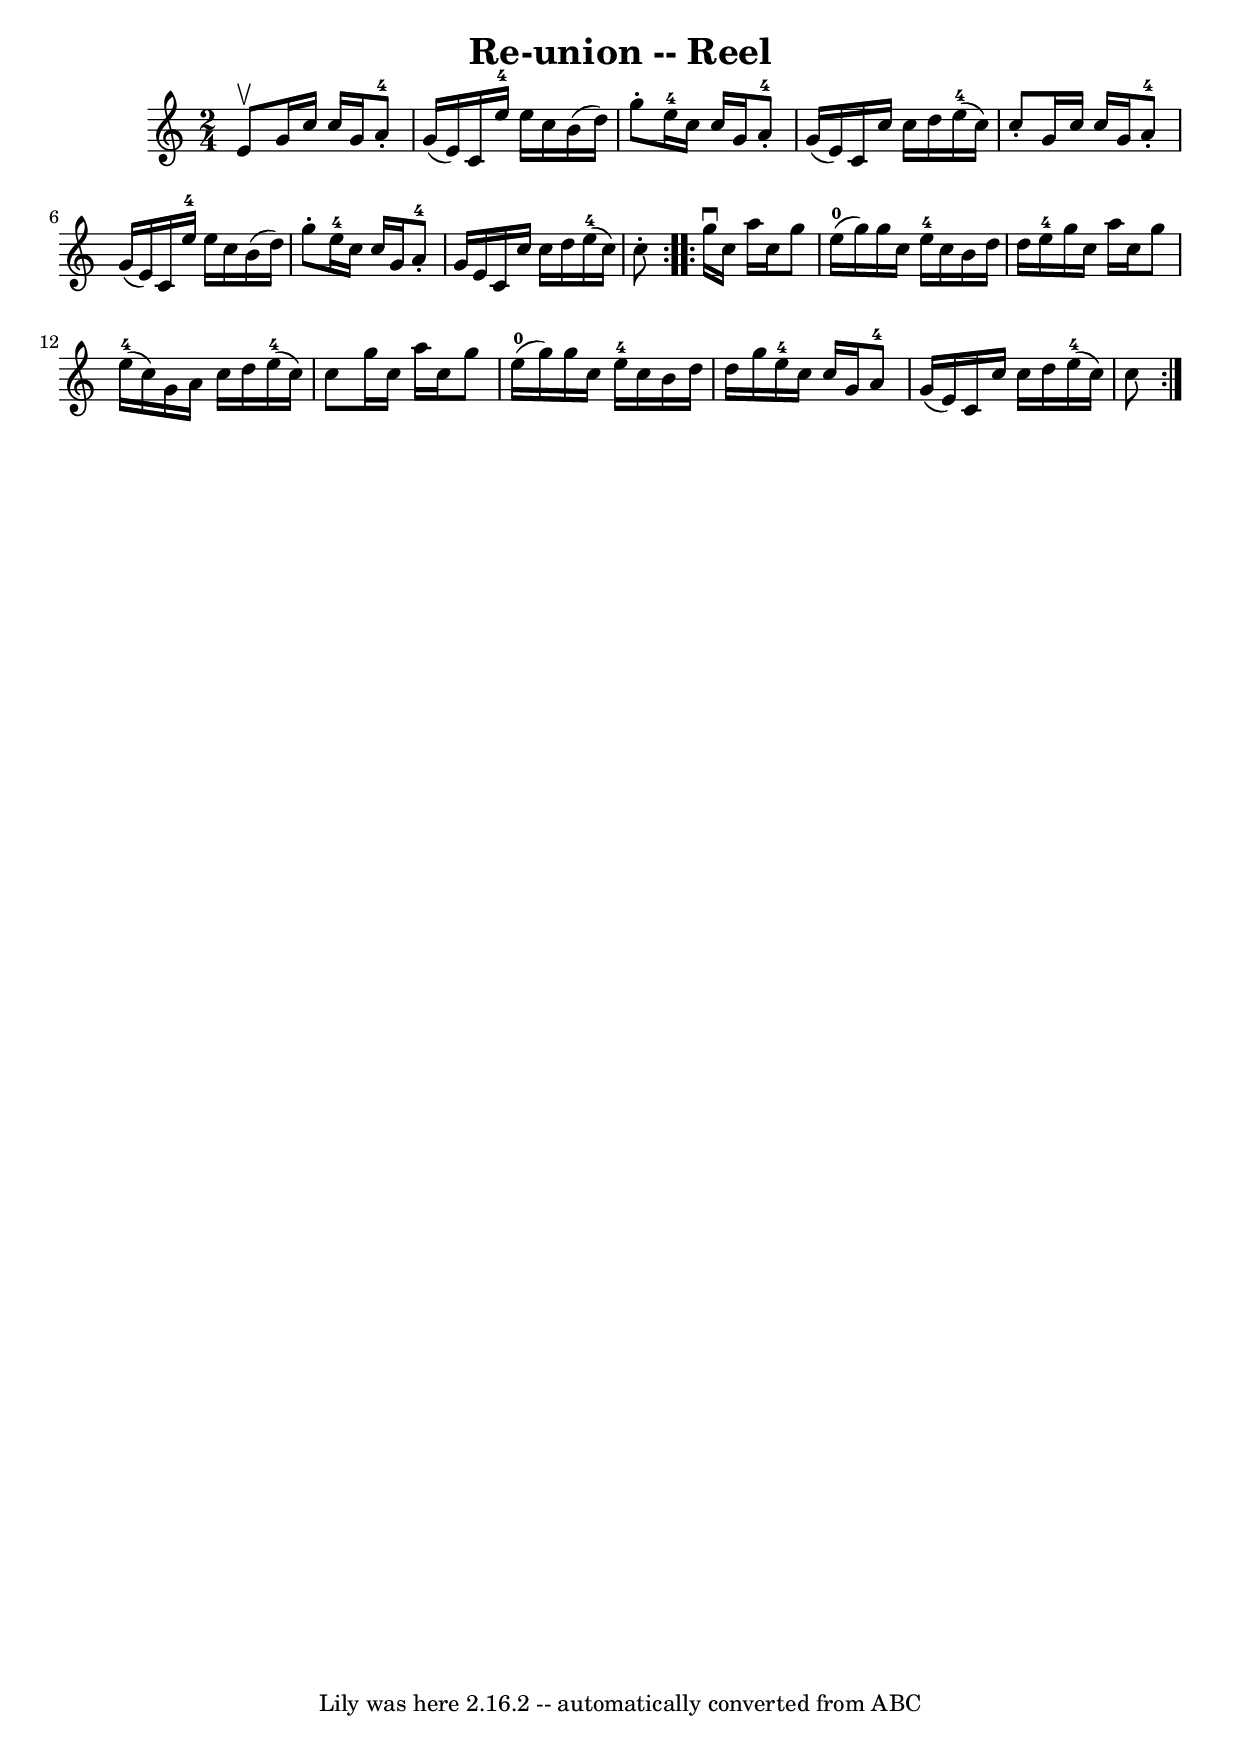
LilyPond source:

\version "2.7.40"
\include "Mammoth.ily"
\header {
	book = "Ryan's Mammoth Collection"
	crossRefNumber = "1"
	footnotes = "\\\\288"
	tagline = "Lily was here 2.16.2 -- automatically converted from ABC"
	title = "Re-union -- Reel"
}
voicedefault =  {
\set Score.defaultBarType = "empty"

\repeat volta 2 {
\time 2/4 \key c \major e'8^\upbow |
 g'16 c''16 c''16    
g'16 a'8-4-. g'16 (e'16)   |
 c'16 e''16-4   
e''16 c''16 b'16 (d''16) g''8 -.   |
 e''16-4   
c''16 c''16 g'16 a'8-4-. g'16 (e'16)   |
       
c'16 c''16 c''16 d''16 e''16-4(c''16) c''8 -.   
|
 g'16 c''16 c''16 g'16 a'8-4-. g'16 (e'16) 
  |
 c'16 e''16-4 e''16 c''16 b'16 (d''16) g''8 
-.   |
 e''16-4 c''16 c''16 g'16 a'8-4-. g'16    
e'16    |
 c'16 c''16 c''16 d''16 e''16-4(c''16 
) c''8 -.   }     \repeat volta 2 { g''16^\downbow c''16 a''16    
c''16 g''8 e''16-0(g''16)   |
 g''16 c''16 e''16 
-4 c''16 b'16 d''16 d''16 e''16-4   |
 g''16    
c''16 a''16 c''16 g''8 e''16-4(c''16)   |
       
g'16 a'16 c''16 d''16 e''16-4(c''16) c''8    |
  
 g''16 c''16 a''16 c''16 g''8 e''16-0(g''16)   
|
 g''16 c''16 e''16-4 c''16 b'16 d''16 d''16    
g''16    |
 e''16-4 c''16 c''16 g'16 a'8-4 g'16 
(e'16)   |
 c'16 c''16 c''16 d''16 e''16-4(
 c''16) c''8    }   
}

\score{
    <<

	\context Staff="default"
	{
	    \voicedefault 
	}

    >>
	\layout {
	}
	\midi {}
}
